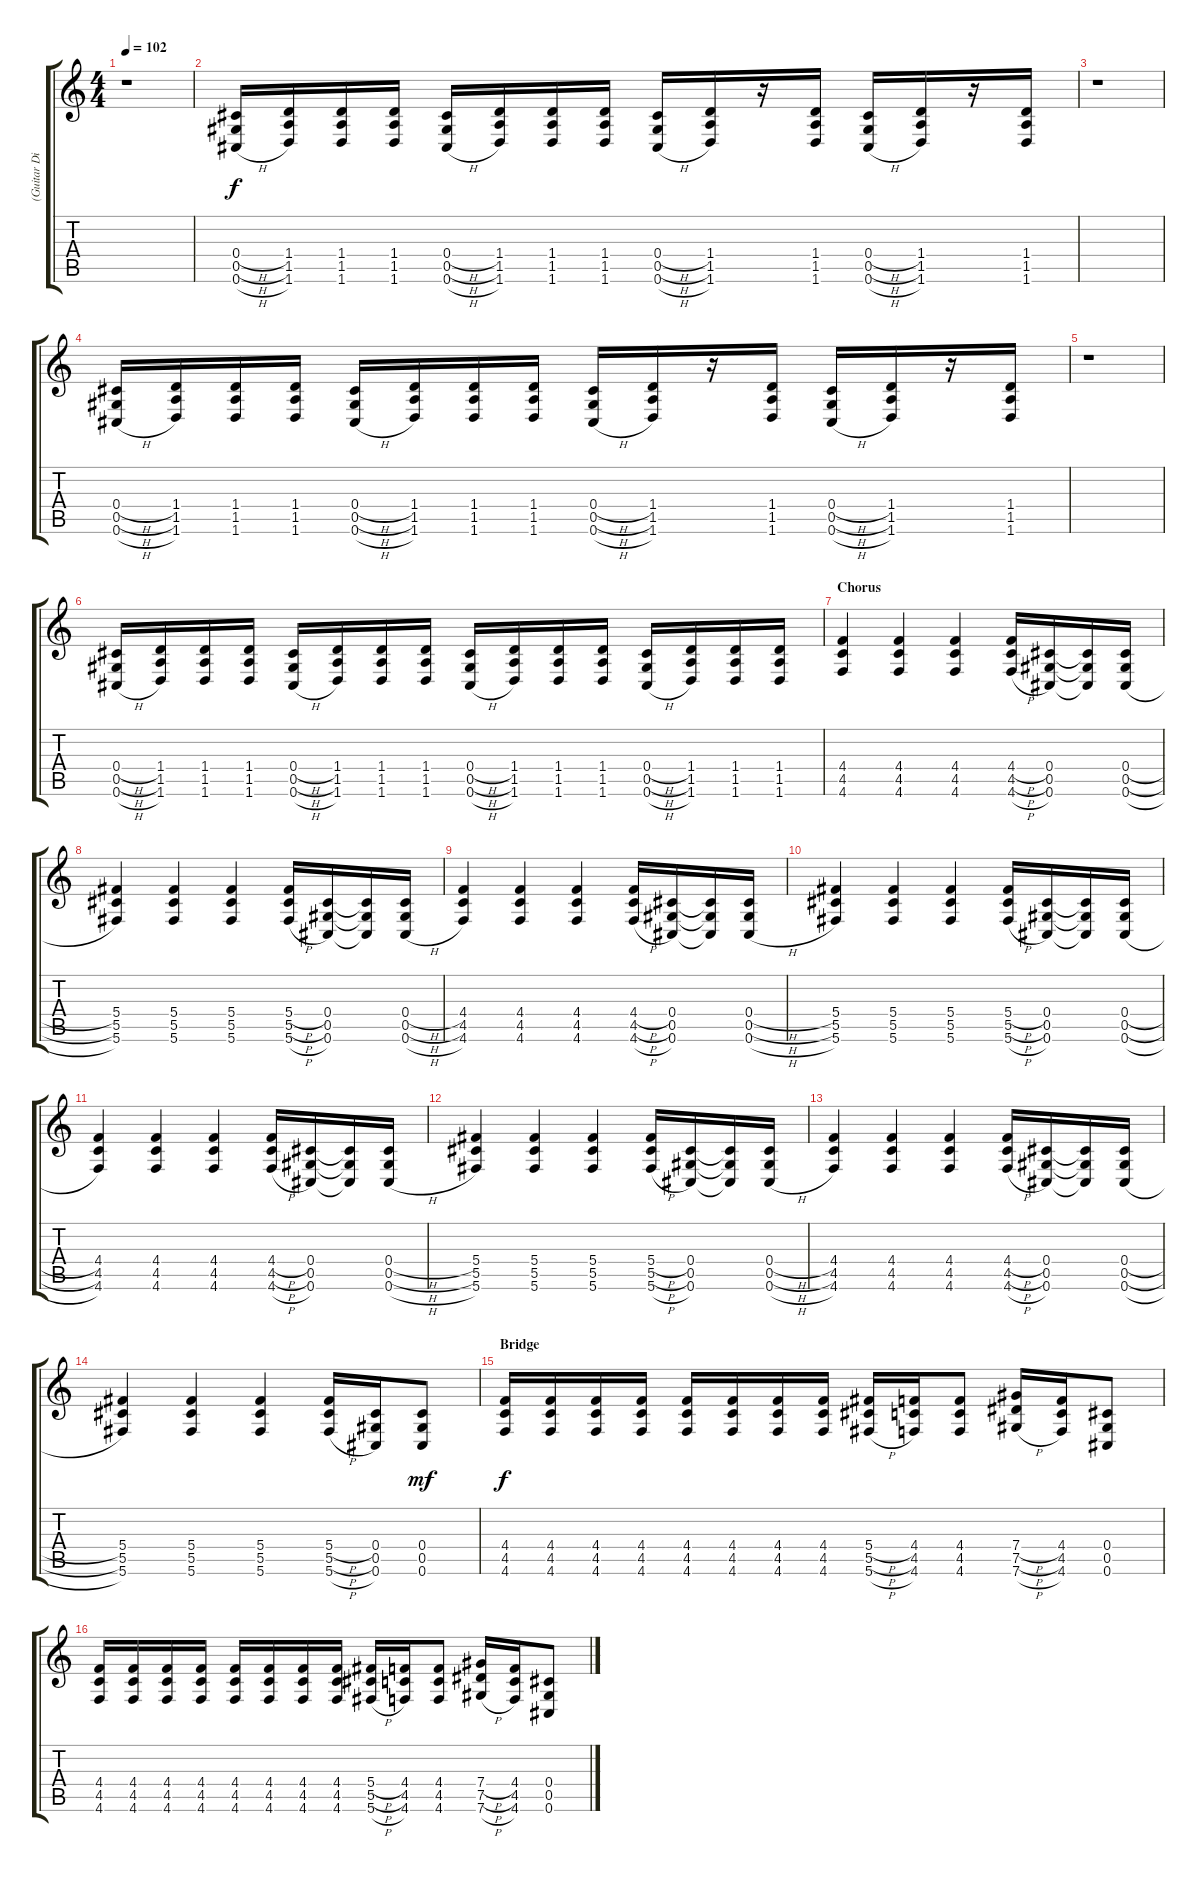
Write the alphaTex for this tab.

\track ("(Guitar Disto)" "(Guitar Di") {instrument distortionguitar}
\staff {score tabs}
\tuning (Eb4 Bb3 Gb3 Db3 Ab2 Db2) {hide}
\ts (4 4)
\tempo 102
\clef g2
\ks c
r.1{dy f} |
(0.4{h} 0.5{h} 0.6{h}).16 (1.4 1.5 1.6).16 (1.4 1.5 1.6).16 (1.4 1.5 1.6).16 (0.4{h} 0.5{h} 0.6{h}).16 (1.4 1.5 1.6).16 (1.4 1.5 1.6).16 (1.4 1.5 1.6).16 (0.4{h} 0.5{h} 0.6{h}).16 (1.4 1.5 1.6).16 r.16 (1.4 1.5 1.6).16 (0.4{h} 0.5{h} 0.6{h}).16 (1.4 1.5 1.6).16 r.16 (1.4 1.5 1.6).16 |
r.1 |
(0.4{h} 0.5{h} 0.6{h}).16 (1.4 1.5 1.6).16 (1.4 1.5 1.6).16 (1.4 1.5 1.6).16 (0.4{h} 0.5{h} 0.6{h}).16 (1.4 1.5 1.6).16 (1.4 1.5 1.6).16 (1.4 1.5 1.6).16 (0.4{h} 0.5{h} 0.6{h}).16 (1.4 1.5 1.6).16 r.16 (1.4 1.5 1.6).16 (0.4{h} 0.5{h} 0.6{h}).16 (1.4 1.5 1.6).16 r.16 (1.4 1.5 1.6).16 |
r.1 |
(0.4{h} 0.5{h} 0.6{h}).16 (1.4 1.5 1.6).16 (1.4 1.5 1.6).16 (1.4 1.5 1.6).16 (0.4{h} 0.5{h} 0.6{h}).16 (1.4 1.5 1.6).16 (1.4 1.5 1.6).16 (1.4 1.5 1.6).16 (0.4{h} 0.5{h} 0.6{h}).16 (1.4 1.5 1.6).16 (1.4 1.5 1.6).16 (1.4 1.5 1.6).16 (0.4{h} 0.5{h} 0.6{h}).16 (1.4 1.5 1.6).16 (1.4 1.5 1.6).16 (1.4 1.5 1.6).16 |
\section ("" "Chorus")
(4.4 4.5 4.6).4{volume 13} (4.4 4.5 4.6).4 (4.4 4.5 4.6).4 (4.4{h} 4.5{h} 4.6{h}).16 (0.4 0.5 0.6).16 (0.4{t} 0.5{t} 0.6{t}).16 (0.4{h} 0.5{h} 0.6{h}).16 |
(5.4 5.5 5.6).4 (5.4 5.5 5.6).4 (5.4 5.5 5.6).4 (5.4{h} 5.5{h} 5.6{h}).16 (0.4 0.5 0.6).16 (0.4{t} 0.5{t} 0.6{t}).16 (0.4{h} 0.5{h} 0.6{h}).16 |
(4.4 4.5 4.6).4 (4.4 4.5 4.6).4 (4.4 4.5 4.6).4 (4.4{h} 4.5{h} 4.6{h}).16 (0.4 0.5 0.6).16 (0.4{t} 0.5{t} 0.6{t}).16 (0.4{h} 0.5{h} 0.6{h}).16 |
(5.4 5.5 5.6).4 (5.4 5.5 5.6).4 (5.4 5.5 5.6).4 (5.4{h} 5.5{h} 5.6{h}).16 (0.4 0.5 0.6).16 (0.4{t} 0.5{t} 0.6{t}).16 (0.4{h} 0.5{h} 0.6{h}).16 |
(4.4 4.5 4.6).4 (4.4 4.5 4.6).4 (4.4 4.5 4.6).4 (4.4{h} 4.5{h} 4.6{h}).16 (0.4 0.5 0.6).16 (0.4{t} 0.5{t} 0.6{t}).16 (0.4{h} 0.5{h} 0.6{h}).16 |
(5.4 5.5 5.6).4 (5.4 5.5 5.6).4 (5.4 5.5 5.6).4 (5.4{h} 5.5{h} 5.6{h}).16 (0.4 0.5 0.6).16 (0.4{t} 0.5{t} 0.6{t}).16 (0.4{h} 0.5{h} 0.6{h}).16 |
(4.4 4.5 4.6).4 (4.4 4.5 4.6).4 (4.4 4.5 4.6).4 (4.4{h} 4.5{h} 4.6{h}).16 (0.4 0.5 0.6).16 (0.4{t} 0.5{t} 0.6{t}).16 (0.4{h} 0.5{h} 0.6{h}).16 |
(5.4 5.5 5.6).4 (5.4 5.5 5.6).4 (5.4 5.5 5.6).4 (5.4{h} 5.5{h} 5.6{h}).16 (0.4 0.5 0.6).16 (0.4 0.5 0.6).8{dy mf} |
\section ("" "Bridge")
(4.4 4.5 4.6).16{dy f volume 13} (4.4 4.5 4.6).16 (4.4 4.5 4.6).16 (4.4 4.5 4.6).16 (4.4 4.5 4.6).16 (4.4 4.5 4.6).16 (4.4 4.5 4.6).16 (4.4 4.5 4.6).16 (5.4{h} 5.5{h} 5.6{h}).16 (4.4 4.5 4.6).16 (4.4 4.5 4.6).8 (7.4{h} 7.5{h} 7.6{h}).16 (4.4 4.5 4.6).16 (0.4 0.5 0.6).8 |
(4.4 4.5 4.6).16 (4.4 4.5 4.6).16 (4.4 4.5 4.6).16 (4.4 4.5 4.6).16 (4.4 4.5 4.6).16 (4.4 4.5 4.6).16 (4.4 4.5 4.6).16 (4.4 4.5 4.6).16 (5.4{h} 5.5{h} 5.6{h}).16 (4.4 4.5 4.6).16 (4.4 4.5 4.6).8 (7.4{h} 7.5{h} 7.6{h}).16 (4.4 4.5 4.6).16 (0.4 0.5 0.6).8
